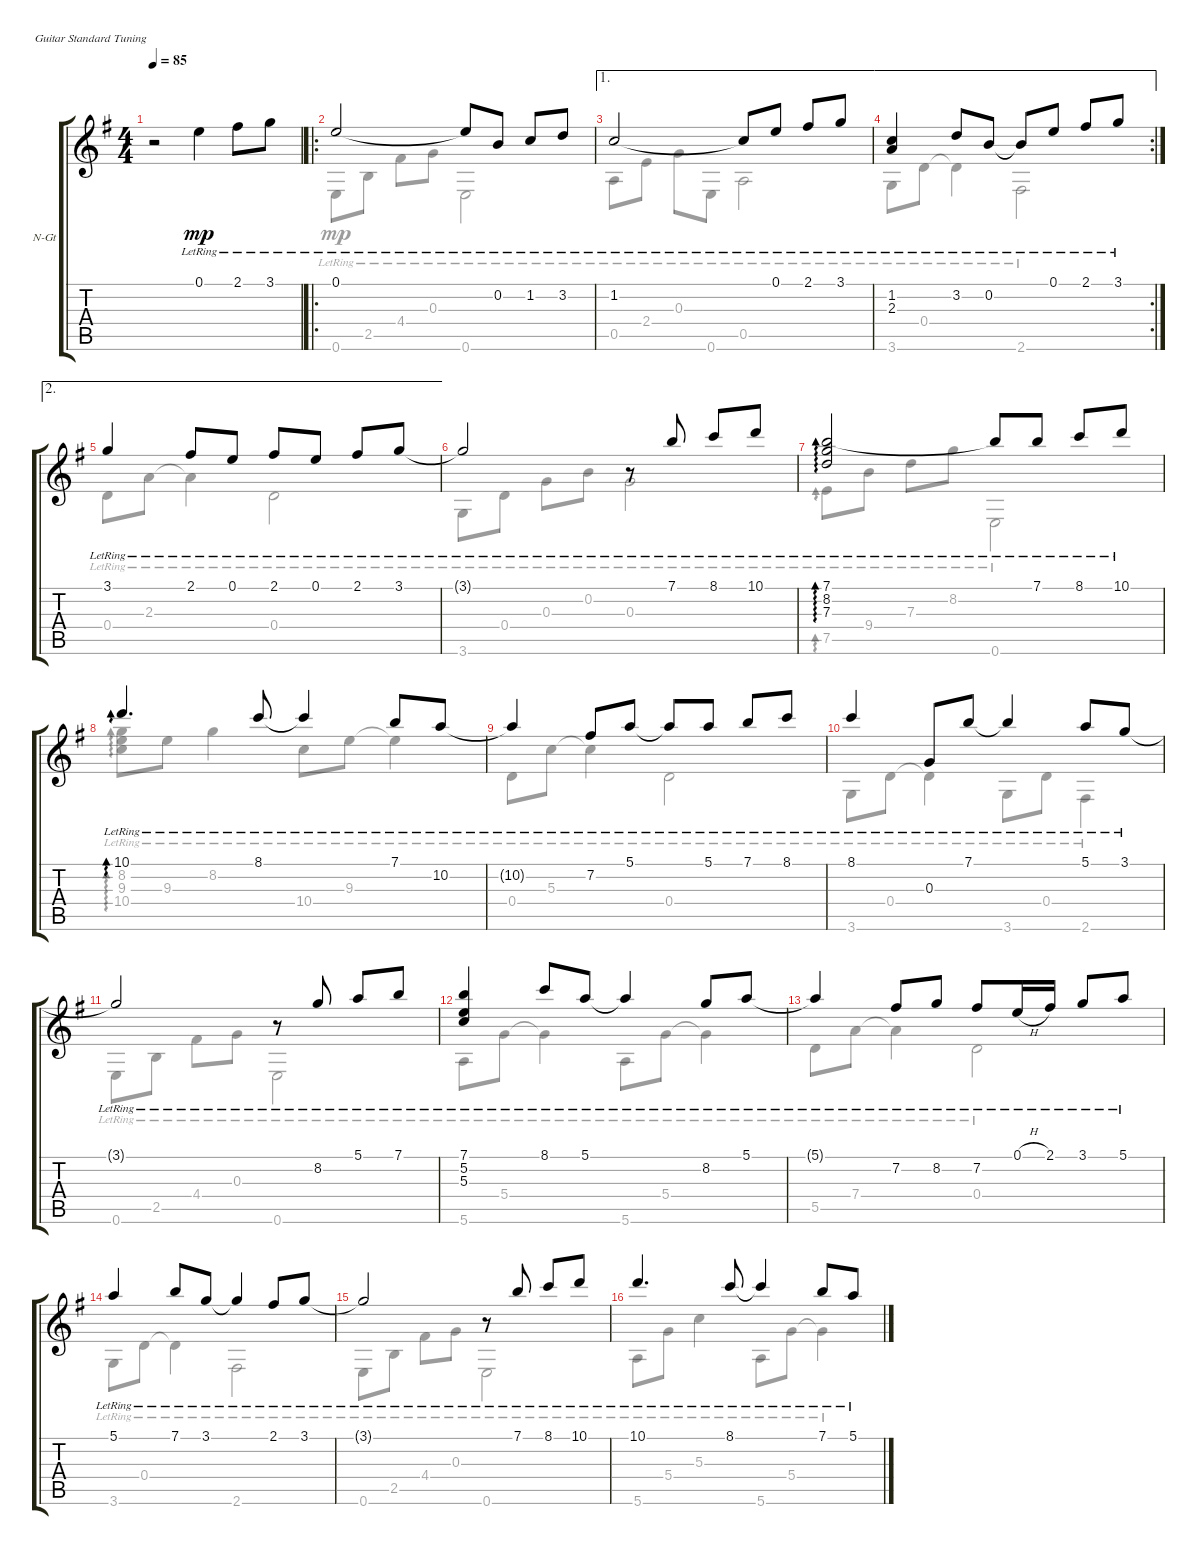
\defaultSystemsLayout 4
\bracketExtendMode groupsimilarinstruments
\firstSystemTrackNameOrientation horizontal
\otherSystemsTrackNameOrientation horizontal
\track ("Nylon Guitar" "N-Gt") {instrument acousticguitarnylon}
\staff {score tabs}
\tuning (E4 B3 G3 D3 A2 E2)
\voice
\ts (4 4)
\tempo 85
\clef g2
\scale
0.316151
\ks eminor
r.2{dy mp instrument acousticguitarnylon} 0.1{lr}.4 2.1{lr}.8 3.1{lr}.8 |
\ro
\scale
0.28866 0.1{lr}.2 0.1{lr t}.8 0.2{lr}.8 1.2{lr}.8 3.2{lr}.8 |
\ae 1
\scale
0.28866 1.2{lr}.2 1.2{lr t}.8 0.1{lr}.8 2.1{lr}.8 3.1{lr}.8 |
\ae 1
\rc 2
(1.2{lr} 2.3{lr}).4 3.2{lr}.8 0.2{lr}.8 0.2{lr t}.8 0.1{lr}.8 2.1{lr}.8 3.1{lr}.8 |
\ae 2
3.1{lr}.4 2.1{lr}.8 0.1{lr}.8 2.1{lr}.8 0.1{lr}.8 2.1{lr}.8 3.1{lr}.8 |
3.1{lr t}.2 r.8 7.1{lr}.8 8.1{lr}.8 10.1{lr}.8 |
(8.2{lr} 7.3{lr} 7.1{lr}).2{ad 0} 7.1{lr t}.8 7.1{lr}.8 8.1{lr}.8 10.1{lr}.8 |
10.1{lr}.4{d ad 0} 8.1{lr}.8 8.1{lr t}.4 7.1{lr}.8 10.2{lr}.8 |
10.2{lr t}.4 7.2{lr}.8 5.1{lr}.8 5.1{lr t}.8 5.1{lr}.8 7.1{lr}.8 8.1{lr}.8 |
8.1{lr}.4 0.3{lr}.8 7.1{lr}.8 7.1{lr t}.4 5.1{lr}.8 3.1{lr}.8 |
3.1{lr t}.2 r.8 8.2{lr}.8 5.1{lr}.8 7.1{lr}.8 |
(7.1{lr} 5.2{lr} 5.3{lr}).4 8.1{lr}.8 5.1{lr}.8 5.1{lr t}.4 8.2{lr}.8 5.1{lr}.8 |
5.1{lr t}.4 7.2{lr}.8 8.2{lr}.8 7.2{lr}.8 0.1{h lr}.16 2.1{lr}.16 3.1{lr}.8 5.1{lr}.8 |
5.1{lr}.4 7.1{lr}.8 3.1{lr}.8 3.1{lr t}.4 2.1{lr}.8 3.1{lr}.8 |
3.1{lr t}.2 r.8 7.1{lr}.8 8.1{lr}.8 10.1{lr}.8 |
10.1{lr}.4{d} 8.1{lr}.8 8.1{lr t}.4 7.1{lr}.8 5.1{lr}.8
\voice
\clef g2
\ottava regular
\simile none
\scale
0.316151
\ks eminor
|
\scale
0.28866 0.6{lr}.8 2.5{lr}.8 4.4{lr}.8 0.3{lr}.8 0.6{lr}.2 |
\scale
0.28866 0.5{lr}.8 2.4{lr}.8 0.3{lr}.8 0.6{lr}.8 0.5{lr}.2 |
3.6{lr}.8 0.4{lr}.8 0.4{lr t}.4 2.6{lr}.2 |
0.4{lr}.8 2.3{lr}.8 2.3{lr t}.4 0.4{lr}.2 |
3.6{lr}.8 0.4{lr}.8 0.3{lr}.8 0.2{lr}.8 0.3{lr}.2 |
7.5{lr}.8{ad 0} 9.4{lr}.8 7.3{lr}.8 8.2{lr}.8 0.6{lr}.2 |
(8.2{lr} 9.3{lr} 10.4{lr}).8{ad 0} 9.3{lr}.8 8.2{lr}.4 10.4{lr}.8 9.3{lr}.8 9.3{lr t}.4 |
0.4{lr}.8 5.3{lr}.8 5.3{lr t}.4 0.4{lr}.2 |
3.6{lr}.8 0.4{lr}.8 0.4{lr t}.4 3.6{lr}.8 0.4{lr}.8 2.6{lr}.4 |
0.6{lr}.8 2.5{lr}.8 4.4{lr}.8 0.3{lr}.8 0.6{lr}.2 |
5.6{lr}.8 5.4{lr}.8 5.4{lr t}.4 5.6{lr}.8 5.4{lr}.8 5.4{lr t}.4 |
5.5{lr}.8 7.4{lr}.8 7.4{lr t}.4 0.4{lr}.2 |
3.6{lr}.8 0.4{lr}.8 0.4{lr t}.4 2.6{lr}.2 |
0.6{lr}.8 2.5{lr}.8 4.4{lr}.8 0.3{lr}.8 0.6{lr}.2 |
5.6{lr}.8 5.4{lr}.8 5.3{lr}.4 5.6{lr}.8 5.4{lr}.8 5.4{lr t}.4
